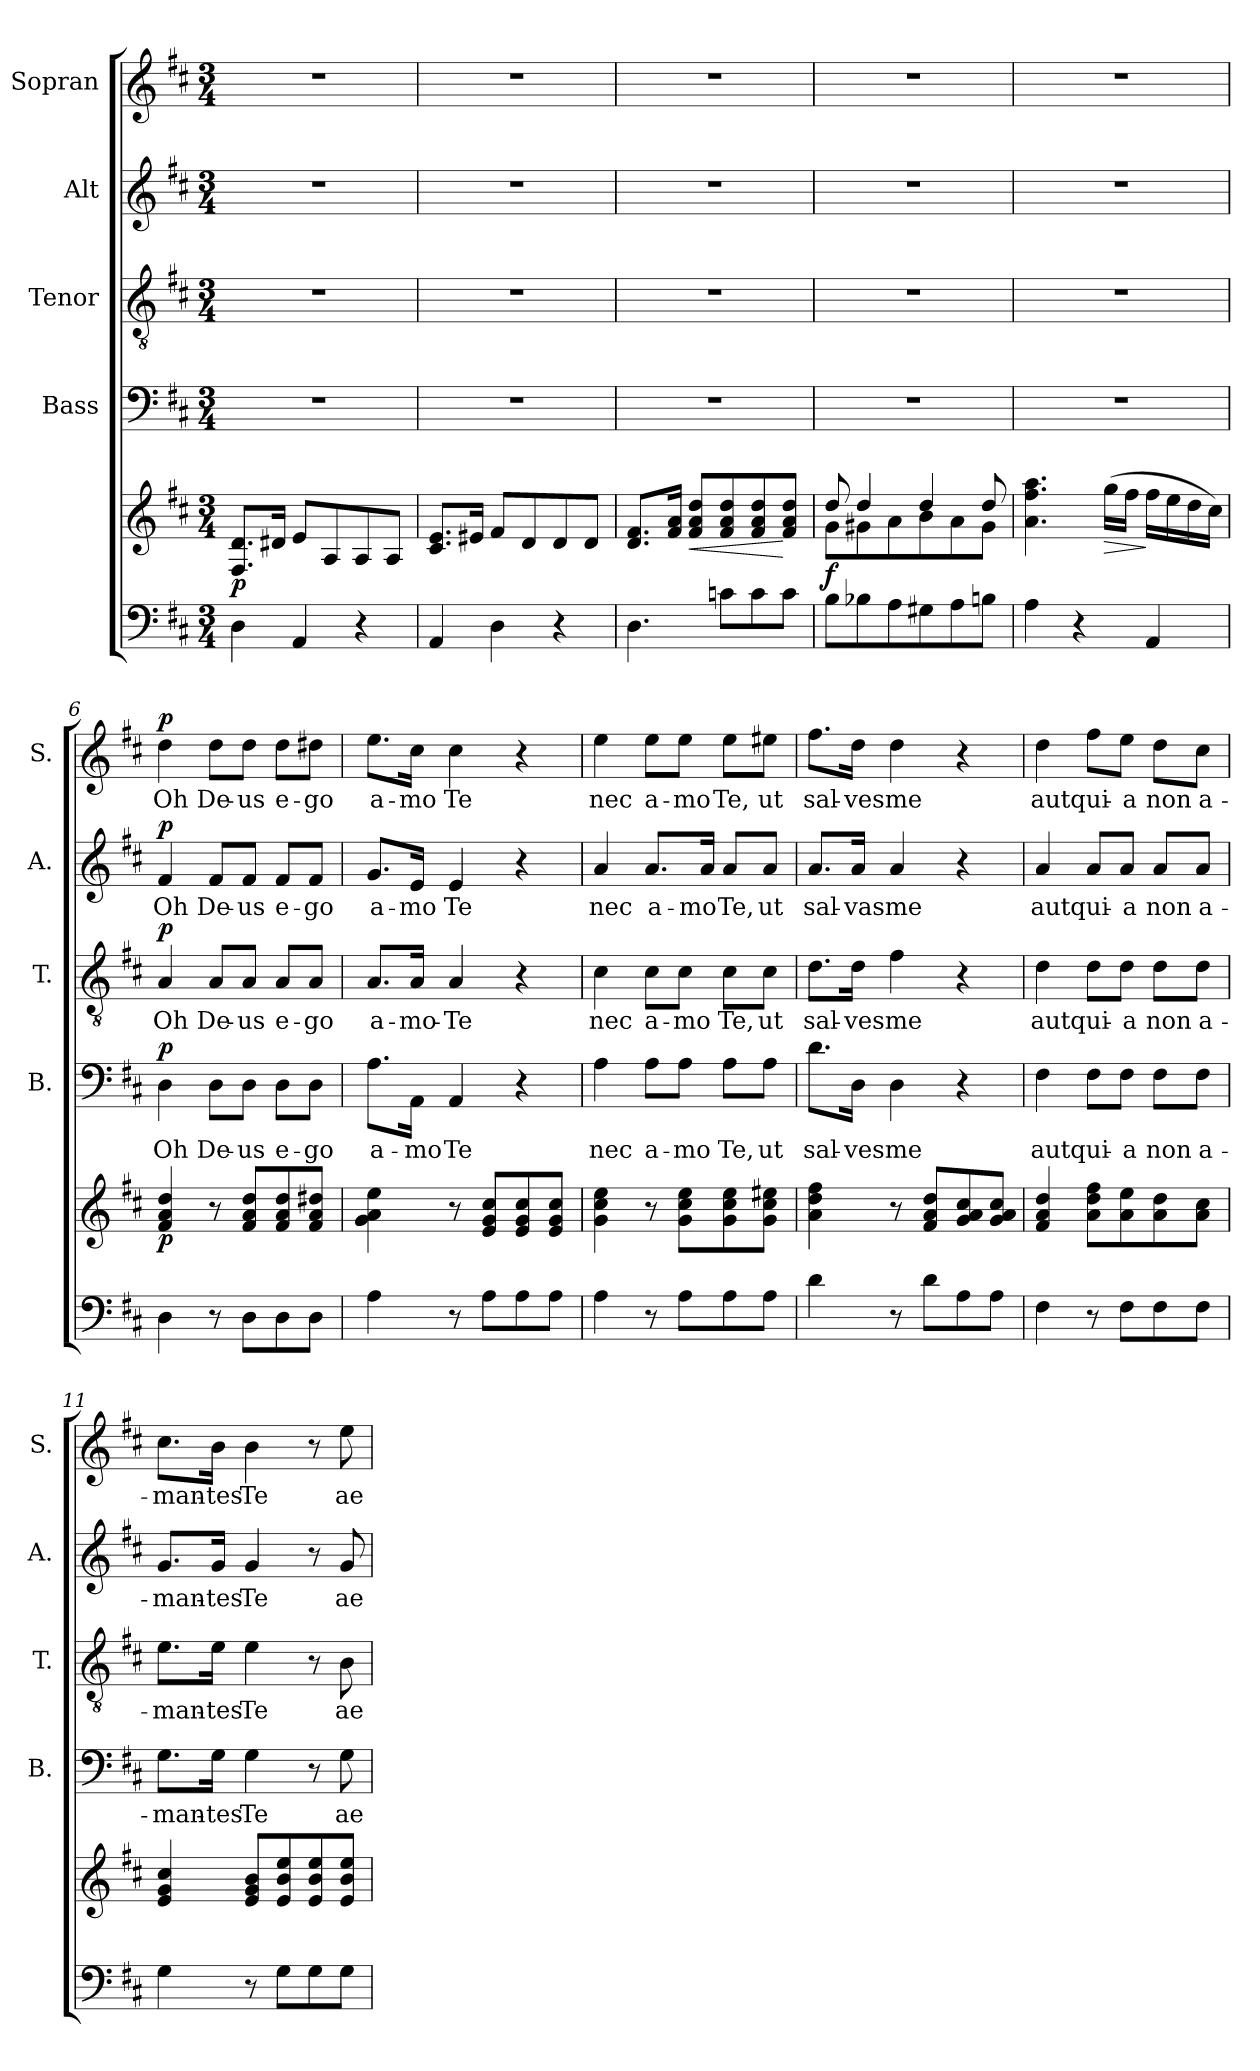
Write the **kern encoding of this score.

**kern	**kern	**dynam	**kern	**text	**dynam	**kern	**text	**dynam	**kern	**text	**dynam	**kern	**text	**dynam
*part5	*part5	*part5	*part4	*part4	*part4	*part3	*part3	*part3	*part2	*part2	*part2	*part1	*part1	*part1
*staff6	*staff5	*staff5/6	*staff4	*staff4	*staff4	*staff3	*staff3	*staff3	*staff2	*staff2	*staff2	*staff1	*staff1	*staff1
*	*	*	*I"Bass	*	*	*I"Tenor	*	*	*I"Alt	*	*	*I"Sopran	*	*
*	*	*	*I'B.	*	*	*I'T.	*	*	*I'A.	*	*	*I'S.	*	*
*clefF4	*clefG2	*	*clefF4	*	*	*clefGv2	*	*	*clefG2	*	*	*clefG2	*	*
*k[f#c#]	*k[f#c#]	*	*k[f#c#]	*	*	*k[f#c#]	*	*	*k[f#c#]	*	*	*k[f#c#]	*	*
*D:	*D:	*	*D:	*	*	*D:	*	*	*D:	*	*	*D:	*	*
*M3/4	*M3/4	*	*M3/4	*	*	*M3/4	*	*	*M3/4	*	*	*M3/4	*	*
=1	=1	=1	=1	=1	=1	=1	=1	=1	=1	=1	=1	=1	=1	=1
!	!	!LO:DY:b	!	!	!	!	!	!	!	!	!	!	!	!
4D\	8.F#/ 8.d/L	p	2.r	.	.	2.r	.	.	2.r	.	.	2.r	.	.
.	16d#X/Jk	.	.	.	.	.	.	.	.	.	.	.	.	.
4AA/	8e/L	.	.	.	.	.	.	.	.	.	.	.	.	.
.	8A/	.	.	.	.	.	.	.	.	.	.	.	.	.
4r	8A/	.	.	.	.	.	.	.	.	.	.	.	.	.
.	8A/J	.	.	.	.	.	.	.	.	.	.	.	.	.
=2	=2	=2	=2	=2	=2	=2	=2	=2	=2	=2	=2	=2	=2	=2
4AA/	8.c#/ 8.e/L	.	2.r	.	.	2.r	.	.	2.r	.	.	2.r	.	.
.	16e#X/Jk	.	.	.	.	.	.	.	.	.	.	.	.	.
4D\	8f#/L	.	.	.	.	.	.	.	.	.	.	.	.	.
.	8d/	.	.	.	.	.	.	.	.	.	.	.	.	.
4r	8d/	.	.	.	.	.	.	.	.	.	.	.	.	.
.	8d/J	.	.	.	.	.	.	.	.	.	.	.	.	.
=3	=3	=3	=3	=3	=3	=3	=3	=3	=3	=3	=3	=3	=3	=3
4.D\	8.d/ 8.f#/L	.	2.r	.	.	2.r	.	.	2.r	.	.	2.r	.	.
.	16f#/ 16a/Jk	.	.	.	.	.	.	.	.	.	.	.	.	.
!	!	!LO:HP:b	!	!	!	!	!	!	!	!	!	!	!	!
.	8f#/ 8a/ 8dd/L	<	.	.	.	.	.	.	.	.	.	.	.	.
8cn\L	8f#/ 8a/ 8dd/	.	.	.	.	.	.	.	.	.	.	.	.	.
8c\	8f#/ 8a/ 8dd/	.	.	.	.	.	.	.	.	.	.	.	.	.
8c\J	8f#/ 8a/ 8dd/J	[	.	.	.	.	.	.	.	.	.	.	.	.
=4	=4	=4	=4	=4	=4	=4	=4	=4	=4	=4	=4	=4	=4	=4
*	*^	*	*	*	*	*	*	*	*	*	*	*	*	*
!	!	!	!LO:DY:b	!	!	!	!	!	!	!	!	!	!	!	!
8B\L	8dd/	8g\L	f	2.r	.	.	2.r	.	.	2.r	.	.	2.r	.	.
8B-X\	4dd/	8g#X\	.	.	.	.	.	.	.	.	.	.	.	.	.
8A\	.	8a\	.	.	.	.	.	.	.	.	.	.	.	.	.
8G#X\	4dd/	8b\	.	.	.	.	.	.	.	.	.	.	.	.	.
8A\	.	8a\	.	.	.	.	.	.	.	.	.	.	.	.	.
8Bn\J	8dd/	8g#\J	.	.	.	.	.	.	.	.	.	.	.	.	.
*	*v	*v	*	*	*	*	*	*	*	*	*	*	*	*	*
=5	=5	=5	=5	=5	=5	=5	=5	=5	=5	=5	=5	=5	=5	=5
4A\	4.a\ 4.ff#\ 4.aa\	.	2.r	.	.	2.r	.	.	2.r	.	.	2.r	.	.
4r	.	.	.	.	.	.	.	.	.	.	.	.	.	.
!	!	!LO:HP:b	!	!	!	!	!	!	!	!	!	!	!	!
.	(>16gg\LL	>	.	.	.	.	.	.	.	.	.	.	.	.
.	16ff#\JJ	.	.	.	.	.	.	.	.	.	.	.	.	.
4AA/	16ff#\LL	]	.	.	.	.	.	.	.	.	.	.	.	.
.	16ee\	.	.	.	.	.	.	.	.	.	.	.	.	.
.	16dd\	.	.	.	.	.	.	.	.	.	.	.	.	.
.	16cc#\JJ)	.	.	.	.	.	.	.	.	.	.	.	.	.
=6	=6	=6	=6	=6	=6	=6	=6	=6	=6	=6	=6	=6	=6	=6
!	!	!LO:DY:b	!	!LO:LY:b	!LO:DY:a	!	!LO:LY:b	!LO:DY:a	!	!LO:LY:b	!LO:DY:a	!	!LO:LY:b	!LO:DY:a
4D\	4f#/ 4a/ 4dd/	p	4D\	Oh	p	4A/	Oh	p	4f#/	Oh	p	4dd\	Oh	p
!	!	!	!	!LO:LY:b	!	!	!LO:LY:b	!	!	!LO:LY:b	!	!	!LO:LY:b	!
8r	8r	.	8D\L	De-	.	8A/L	De-	.	8f#/L	De-	.	8dd\L	De-	.
!	!	!	!	!LO:LY:b	!	!	!LO:LY:b	!	!	!LO:LY:b	!	!	!LO:LY:b	!
8D\L	8f#/ 8a/ 8dd/L	.	8D\J	-us	.	8A/J	-us	.	8f#/J	-us	.	8dd\J	-us	.
!	!	!	!	!LO:LY:b	!	!	!LO:LY:b	!	!	!LO:LY:b	!	!	!LO:LY:b	!
8D\	8f#/ 8a/ 8dd/	.	8D\L	e-	.	8A/L	e-	.	8f#/L	e-	.	8dd\L	e-	.
!	!	!	!	!LO:LY:b	!	!	!LO:LY:b	!	!	!LO:LY:b	!	!	!LO:LY:b	!
8D\J	8f#/ 8a/ 8dd#X/J	.	8D\J	-go	.	8A/J	-go	.	8f#/J	-go	.	8dd#X\J	-go	.
=7	=7	=7	=7	=7	=7	=7	=7	=7	=7	=7	=7	=7	=7	=7
!	!	!	!	!LO:LY:b	!	!	!LO:LY:b	!	!	!LO:LY:b	!	!	!LO:LY:b	!
4A\	4g\ 4a\ 4ee\	.	8.A\L	a-	.	8.A/L	a-	.	8.g/L	a-	.	8.ee\L	a-	.
!	!	!	!	!LO:LY:b	!	!	!LO:LY:b	!	!	!LO:LY:b	!	!	!LO:LY:b	!
.	.	.	16AA\Jk	-mo	.	16A/Jk	-mo-	.	16e/Jk	-mo	.	16cc#\Jk	-mo	.
!	!	!	!	!LO:LY:b	!	!	!LO:LY:b	!	!	!LO:LY:b	!	!	!LO:LY:b	!
8r	8r	.	4AA/	Te	.	4A/	-Te	.	4e/	Te	.	4cc#\	Te	.
8A\L	8e/ 8g/ 8cc#/L	.	.	.	.	.	.	.	.	.	.	.	.	.
8A\	8e/ 8g/ 8cc#/	.	4r	.	.	4r	.	.	4r	.	.	4r	.	.
8A\J	8e/ 8g/ 8cc#/J	.	.	.	.	.	.	.	.	.	.	.	.	.
!!LO:LB:g=z
=8	=8	=8	=8	=8	=8	=8	=8	=8	=8	=8	=8	=8	=8	=8
!	!	!	!	!LO:LY:b	!	!	!LO:LY:b	!	!	!LO:LY:b	!	!	!LO:LY:b	!
4A\	4g\ 4cc#\ 4ee\	.	4A\	nec	.	4c#\	nec	.	4a/	nec	.	4ee\	nec	.
!	!	!	!	!LO:LY:b	!	!	!LO:LY:b	!	!	!LO:LY:b	!	!	!LO:LY:b	!
8r	8r	.	8A\L	a-	.	8c#\L	a-	.	8.a/L	a-	.	8ee\L	a-	.
!	!	!	!	!LO:LY:b	!	!	!LO:LY:b	!	!	!	!	!	!LO:LY:b	!
8A\L	8g\ 8cc#\ 8ee\L	.	8A\J	-mo	.	8c#\J	-mo	.	.	.	.	8ee\J	-mo	.
!	!	!	!	!	!	!	!	!	!	!LO:LY:b	!	!	!	!
.	.	.	.	.	.	.	.	.	16a/Jk	-mo	.	.	.	.
!	!	!	!	!LO:LY:b	!	!	!LO:LY:b	!	!	!LO:LY:b	!	!	!LO:LY:b	!
8A\	8g\ 8cc#\ 8ee\	.	8A\L	Te,	.	8c#\L	Te,	.	8a/L	Te,	.	8ee\L	Te,	.
!	!	!	!	!LO:LY:b	!	!	!LO:LY:b	!	!	!LO:LY:b	!	!	!LO:LY:b	!
8A\J	8g\ 8cc#\ 8ee#X\J	.	8A\J	ut	.	8c#\J	ut	.	8a/J	ut	.	8ee#X\J	ut	.
=9	=9	=9	=9	=9	=9	=9	=9	=9	=9	=9	=9	=9	=9	=9
!	!	!	!	!LO:LY:b	!	!	!LO:LY:b	!	!	!LO:LY:b	!	!	!LO:LY:b	!
4d\	4a\ 4dd\ 4ff#\	.	8.d\L	sal-	.	8.d\L	sal-	.	8.a/L	sal-	.	8.ff#\L	sal-	.
!	!	!	!	!LO:LY:b	!	!	!LO:LY:b	!	!	!LO:LY:b	!	!	!LO:LY:b	!
.	.	.	16D\Jk	-ves	.	16d\Jk	-ves	.	16a/Jk	-vas	.	16dd\Jk	-ves	.
!	!	!	!	!LO:LY:b	!	!	!LO:LY:b	!	!	!LO:LY:b	!	!	!LO:LY:b	!
8r	8r	.	4D\	me	.	4f#\	me	.	4a/	me	.	4dd\	me	.
8d\L	8f#/ 8a/ 8dd/L	.	.	.	.	.	.	.	.	.	.	.	.	.
8A\	8g/ 8a/ 8cc#/	.	4r	.	.	4r	.	.	4r	.	.	4r	.	.
8A\J	8g/ 8a/ 8cc#/J	.	.	.	.	.	.	.	.	.	.	.	.	.
=10	=10	=10	=10	=10	=10	=10	=10	=10	=10	=10	=10	=10	=10	=10
!	!	!	!	!LO:LY:b	!	!	!LO:LY:b	!	!	!LO:LY:b	!	!	!LO:LY:b	!
4F#\	4f#/ 4a/ 4dd/	.	4F#\	aut	.	4d\	aut	.	4a/	aut	.	4dd\	aut	.
!	!	!	!	!LO:LY:b	!	!	!LO:LY:b	!	!	!LO:LY:b	!	!	!LO:LY:b	!
8r	8a\ 8dd\ 8ff#\L	.	8F#\L	qui-	.	8d\L	qui-	.	8a/L	qui-	.	8ff#\L	qui-	.
!	!	!	!	!LO:LY:b	!	!	!LO:LY:b	!	!	!LO:LY:b	!	!	!LO:LY:b	!
8F#\L	8a\ 8ee\	.	8F#\J	-a	.	8d\J	-a	.	8a/J	-a	.	8ee\J	-a	.
!	!	!	!	!LO:LY:b	!	!	!LO:LY:b	!	!	!LO:LY:b	!	!	!LO:LY:b	!
8F#\	8a\ 8dd\	.	8F#\L	non	.	8d\L	non	.	8a/L	non	.	8dd\L	non	.
!	!	!	!	!LO:LY:b	!	!	!LO:LY:b	!	!	!LO:LY:b	!	!	!LO:LY:b	!
8F#\J	8a\ 8cc#\J	.	8F#\J	a-	.	8d\J	a-	.	8a/J	a-	.	8cc#\J	a-	.
=11	=11	=11	=11	=11	=11	=11	=11	=11	=11	=11	=11	=11	=11	=11
!	!	!	!	!LO:LY:b	!	!	!LO:LY:b	!	!	!LO:LY:b	!	!	!LO:LY:b	!
4G\	4e/ 4g/ 4cc#/	.	8.G\L	-man-	.	8.e\L	-man-	.	8.g/L	-man-	.	8.cc#\L	-man-	.
!	!	!	!	!LO:LY:b	!	!	!LO:LY:b	!	!	!LO:LY:b	!	!	!LO:LY:b	!
.	.	.	16G\Jk	-tes	.	16e\Jk	-tes	.	16g/Jk	-tes	.	16b\Jk	-tes	.
!	!	!	!	!LO:LY:b	!	!	!LO:LY:b	!	!	!LO:LY:b	!	!	!LO:LY:b	!
8r	8e/ 8g/ 8b/L	.	4G\	Te	.	4e\	Te	.	4g/	Te	.	4b\	Te	.
8G\L	8e/ 8b/ 8ee/	.	.	.	.	.	.	.	.	.	.	.	.	.
8G\	8e/ 8b/ 8ee/	.	8r	.	.	8r	.	.	8r	.	.	8r	.	.
!	!	!	!	!LO:LY:b	!	!	!LO:LY:b	!	!	!LO:LY:b	!	!	!LO:LY:b	!
8G\J	8e/ 8b/ 8ee/J	.	8G\	ae-	.	8B\	ae-	.	8g/	ae-	.	8ee\	ae-	.
=	=	=	=	=	=	=	=	=	=	=	=	=	=	=
*-	*-	*-	*-	*-	*-	*-	*-	*-	*-	*-	*-	*-	*-	*-
